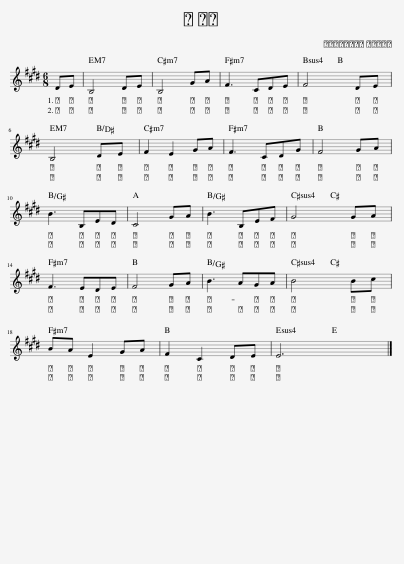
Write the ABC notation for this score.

X:1
L:1/8
M:6/8
I:linebreak $
K:E
V:1 treble
V:1
 DE | B,4 DE | B,4 GA | F3 CDE | F4 DE |$ %5
 B,4 DE | F2 E2 GA | F3 CDG | F4 GA |$ B3 B,ED | %10
 C4 GA | B3 B,EF | G4 GA |$ F3 EDE | F4 GA | %15
 B3 AGA | B4 Bc |$ BA E2 GA | F2 C2 DE | E6 |] %20
